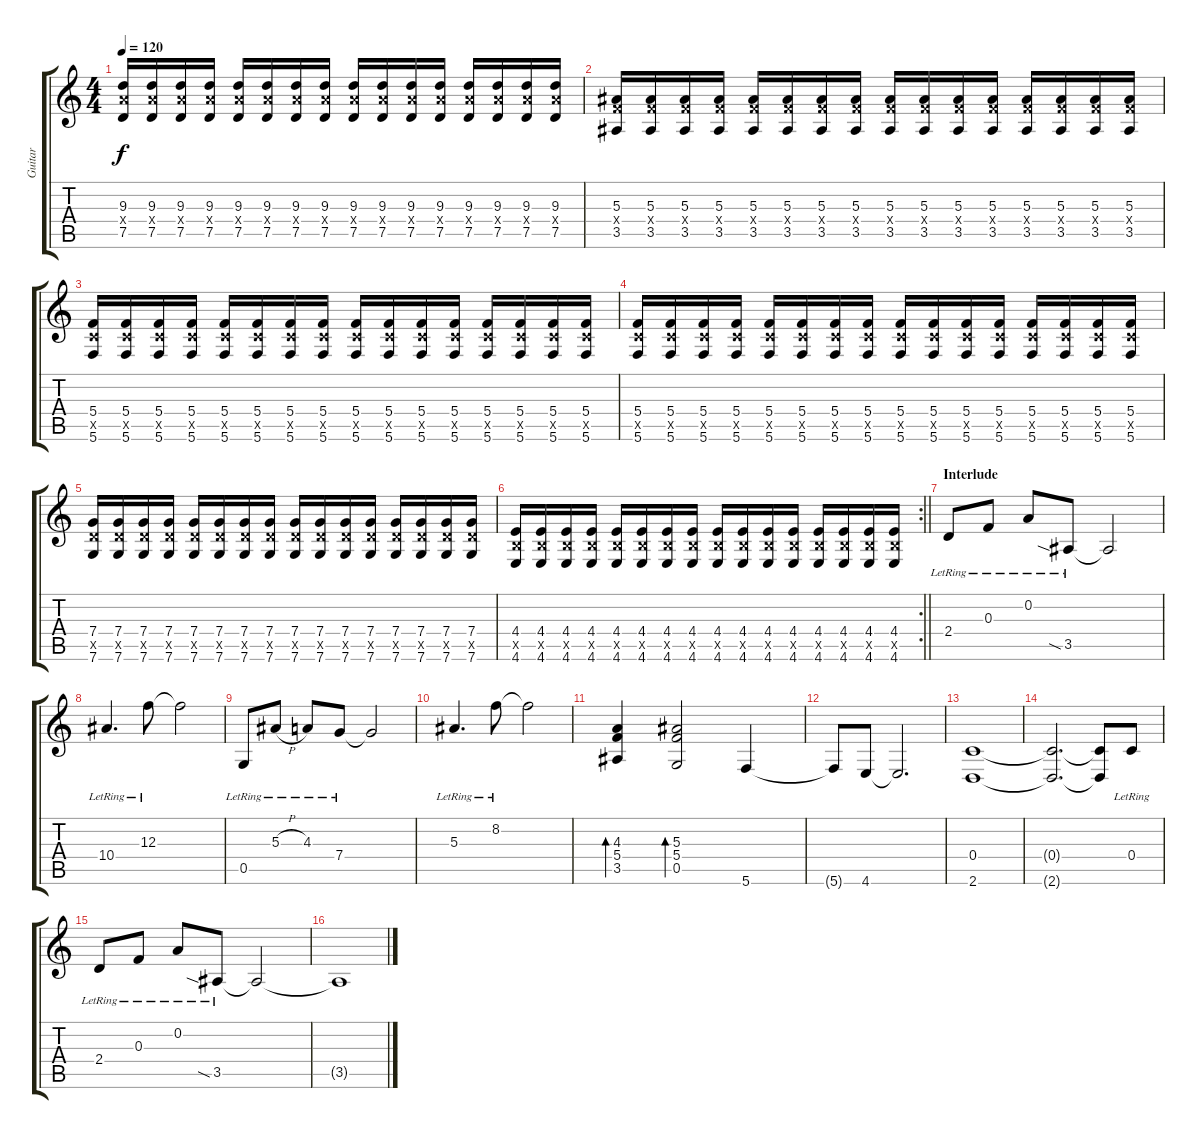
\track ("Guitar" "Guitar") {instrument distortionguitar}
\staff {score tabs}
\tuning (D4 A3 F3 C3 G2 C2) {hide}
\ts (4 4)
\tempo 120
\clef g2
\ks c
(9.3 9.4{x} 7.5).16{dy f} (9.3 9.4{x} 7.5).16 (9.3 9.4{x} 7.5).16 (9.3 9.4{x} 7.5).16 (9.3 9.4{x} 7.5).16 (9.3 9.4{x} 7.5).16 (9.3 9.4{x} 7.5).16 (9.3 9.4{x} 7.5).16 (9.3 9.4{x} 7.5).16 (9.3 9.4{x} 7.5).16 (9.3 9.4{x} 7.5).16 (9.3 9.4{x} 7.5).16 (9.3 9.4{x} 7.5).16 (9.3 9.4{x} 7.5).16 (9.3 9.4{x} 7.5).16 (9.3 9.4{x} 7.5).16 |
(5.3 5.4{x} 3.5).16 (5.3 5.4{x} 3.5).16 (5.3 5.4{x} 3.5).16 (5.3 5.4{x} 3.5).16 (5.3 5.4{x} 3.5).16 (5.3 5.4{x} 3.5).16 (5.3 5.4{x} 3.5).16 (5.3 5.4{x} 3.5).16 (5.3 5.4{x} 3.5).16 (5.3 5.4{x} 3.5).16 (5.3 5.4{x} 3.5).16 (5.3 5.4{x} 3.5).16 (5.3 5.4{x} 3.5).16 (5.3 5.4{x} 3.5).16 (5.3 5.4{x} 3.5).16 (5.3 5.4{x} 3.5).16 |
(5.4 5.5{x} 5.6).16 (5.4 5.5{x} 5.6).16 (5.4 5.5{x} 5.6).16 (5.4 5.5{x} 5.6).16 (5.4 5.5{x} 5.6).16 (5.4 5.5{x} 5.6).16 (5.4 5.5{x} 5.6).16 (5.4 5.5{x} 5.6).16 (5.4 5.5{x} 5.6).16 (5.4 5.5{x} 5.6).16 (5.4 5.5{x} 5.6).16 (5.4 5.5{x} 5.6).16 (5.4 5.5{x} 5.6).16 (5.4 5.5{x} 5.6).16 (5.4 5.5{x} 5.6).16 (5.4 5.5{x} 5.6).16 |
(5.4 5.5{x} 5.6).16 (5.4 5.5{x} 5.6).16 (5.4 5.5{x} 5.6).16 (5.4 5.5{x} 5.6).16 (5.4 5.5{x} 5.6).16 (5.4 5.5{x} 5.6).16 (5.4 5.5{x} 5.6).16 (5.4 5.5{x} 5.6).16 (5.4 5.5{x} 5.6).16 (5.4 5.5{x} 5.6).16 (5.4 5.5{x} 5.6).16 (5.4 5.5{x} 5.6).16 (5.4 5.5{x} 5.6).16 (5.4 5.5{x} 5.6).16 (5.4 5.5{x} 5.6).16 (5.4 5.5{x} 5.6).16 |
(7.4 7.5{x} 7.6).16 (7.4 7.5{x} 7.6).16 (7.4 7.5{x} 7.6).16 (7.4 7.5{x} 7.6).16 (7.4 7.5{x} 7.6).16 (7.4 7.5{x} 7.6).16 (7.4 7.5{x} 7.6).16 (7.4 7.5{x} 7.6).16 (7.4 7.5{x} 7.6).16 (7.4 7.5{x} 7.6).16 (7.4 7.5{x} 7.6).16 (7.4 7.5{x} 7.6).16 (7.4 7.5{x} 7.6).16 (7.4 7.5{x} 7.6).16 (7.4 7.5{x} 7.6).16 (7.4 7.5{x} 7.6).16 |
\rc 2
\barLineRight lightlight
(4.4 4.5{x} 4.6).16 (4.4 4.5{x} 4.6).16 (4.4 4.5{x} 4.6).16 (4.4 4.5{x} 4.6).16 (4.4 4.5{x} 4.6).16 (4.4 4.5{x} 4.6).16 (4.4 4.5{x} 4.6).16 (4.4 4.5{x} 4.6).16 (4.4 4.5{x} 4.6).16 (4.4 4.5{x} 4.6).16 (4.4 4.5{x} 4.6).16 (4.4 4.5{x} 4.6).16 (4.4 4.5{x} 4.6).16 (4.4 4.5{x} 4.6).16 (4.4 4.5{x} 4.6).16 (4.4 4.5{x} 4.6).16 |
\section ("" "Interlude")
2.4{lr}.8{volume 12 instrument electricguitarjazz} 0.3{lr}.8 0.2{lr}.8 3.5{sia lr}.8 3.5{t}.2 |
10.4{lr}.4{d} 12.3{lr}.8 12.3{t}.2 |
0.5{lr}.8 5.3{h lr}.8 4.3{lr}.8 7.4{lr}.8 7.4{t}.2 |
5.3{lr}.4{d} 8.2{lr}.8 8.2{t}.2 |
(4.3 5.4 3.5).4{bd 120} (5.3 5.4 0.5).2{bd 120} 5.6.4 |
5.6{t}.8 4.6.8 4.6{t}.2{d} |
(0.4 2.6).1 |
(0.4{t} 2.6{t}).2{d} (0.4{t} 2.6{t}).8 0.4{lr}.8 |
2.4{lr}.8 0.3{lr}.8 0.2{lr}.8 3.5{sia lr}.8 3.5{t}.2 |
3.5{t}.1
